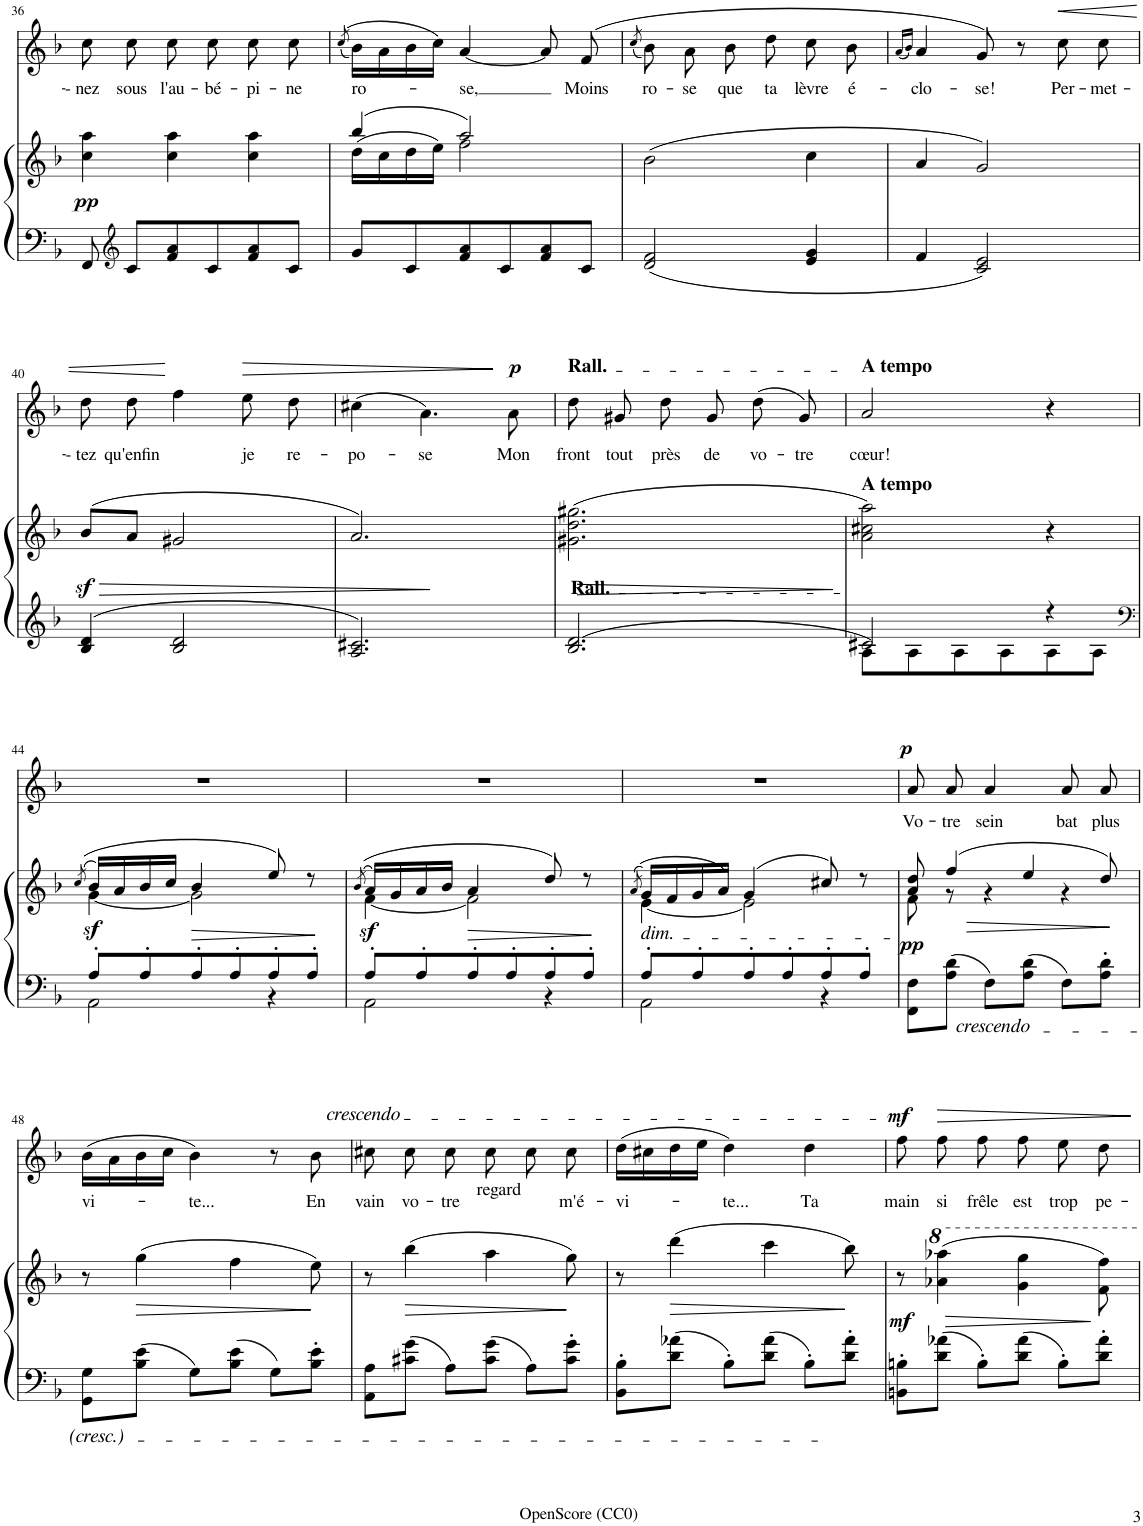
**kern	**kern	**dynam	**kern	**text	**dynam
*part2	*part2	*part2	*part1	*part1	*part1
*staff3	*staff2	*staff2/3	*staff1	*staff1	*staff1
*I"Piano	*	*	*I"Chant	*	*
*I'Pno	*	*	*	*	*
!!LO:PB:g=z
*clefF4	*clefG2	*	*clefG2	*	*
*k[b-]	*k[b-]	*	*k[b-]	*	*
*M3/4	*M3/4	*	*M3/4	*	*
=36	=36	=36	=36	=36	=36
!	!	!LO:DY:b	!	!LO:LY:b	!
8FF/	4cc\ 4aa\	pp	8cc\	-- nez	.
*clefG2	*	*	*	*	*
!	!	!	!	!LO:LY:b	!
8c/L	.	.	8cc\	sous	.
!	!	!	!	!LO:LY:b	!
8f/ 8a/	4cc\ 4aa\	.	8cc\	l'au-	.
!	!	!	!	!LO:LY:b	!
8c/	.	.	8cc\	-bé-	.
!	!	!	!	!LO:LY:b	!
8f/ 8a/	4cc\ 4aa\	.	8cc\	-pi-	.
!	!	!	!	!LO:LY:b	!
8c/J	.	.	8cc\	-ne	.
=37	=37	=37	=37	=37	=37
.	.	.	((>8qcc/	.	.
*	*^	*	*	*	*
!	!	!	!	!	!LO:LY:b	!
8g/L	(4bb-/	(>16dd\LL	.	16b-\LL)	ro-	.
.	.	16cc\	.	16a\	.	.
8c/	.	16dd\	.	16b-\	.	.
.	.	16ee\JJ)	.	16cc\JJ)	.	.
!	!	!	!	!	!LO:LY:b	!
8f/ 8a/	2aa/)	2ff\	.	[4a/	-se,	.
8c/	.	.	.	.	.	.
8f/ 8a/	.	.	.	8a/]	.	.
!	!	!	!	!	!LO:LY:b	!
8c/J	.	.	.	(8f/	Moins	.
*	*v	*v	*	*	*	*
=38	=38	=38	=38	=38	=38
.	.	.	(8qcc/	.	.
!	!	!	!	!LO:LY:b	!
2d/ 2f/	(2b-\	.	8b-\)	ro-	.
!	!	!	!	!LO:LY:b	!
.	.	.	8a\	-se	.
!	!	!	!	!LO:LY:b	!
.	.	.	8b-\	que	.
!	!	!	!	!LO:LY:b	!
.	.	.	8dd\	ta	.
!	!	!	!	!LO:LY:b	!
4e/ 4g/	4cc\	.	8cc\	lèvre	.
!	!	!	!	!LO:LY:b	!
.	.	.	8b-\	é-	.
=39	=39	=39	=39	=39	=39
.	.	.	(16qa/LL	.	.
.	.	.	16qb-/JJ)	.	.
!	!	!	!	!LO:LY:b	!
4f/	4a/	.	4a/	-clo-	.
!	!	!	!	!LO:LY:b	!
2c/ 2e/	2g/)	.	8g/)	-se!	.
.	.	.	8r	.	.
!	!	!	!	!LO:LY:b	!LO:HP:b
.	.	.	8cc\	Per-	<
!	!	!	!	!LO:LY:b	!
.	.	.	8cc\	-met-	.
!!LO:LB:g=z
=40	=40	=40	=40	=40	=40
!	!	!LO:HP:b	!	!LO:LY:b	!
4B-/ 4d/	(>8b-z</L	>	8dd\	-- tez	.
!	!	!	!	!LO:LY:b	!
.	8a/J	.	8dd\	qu'enfin	.
2B-/ 2d/	2g#X/	.	4ff\	.	[
!	!	!	!	!LO:LY:b	!LO:HP:b
.	.	.	8ee\	je	>
!	!	!	!	!LO:LY:b	!
.	.	.	8dd\	re-	.
=41	=41	=41	=41	=41	=41
!	!	!	!	!LO:LY:b	!
2.A/ 2.c#X/	2.a/)	.	(4cc#X\	-po-	.
!	!	!	!	!LO:LY:b	!
.	.	.	4.a\)	-se	.
!	!	!	!	!LO:LY:b	!LO:DY:n=1:a
.	.	.	8a\	Mon	] p
.	.	]	.	.	.
=42	=42	=42	=42	=42	=42
!	!	!	!LO:TX:a:B:t=Rall.	!	!
!	!LO:TX:b:B:t=Rall.	!	!	!	!
!	!	!LO:HP:b	!	!LO:LY:b	!
2.B-/ 2.d/	(2.g#X\ 2.dd\ 2.gg#X\	>	8dd\	front	.
!	!	!	!	!LO:LY:b	!
.	.	.	8g#X/	tout	.
!	!	!	!	!LO:LY:b	!
.	.	.	8dd\	près	.
!	!	!	!	!LO:LY:b	!
.	.	.	8g#/	de	.
!	!	!	!	!LO:LY:b	!
.	.	.	(8dd\	vo-	.
!	!	!	!	!LO:LY:b	!
.	.	.	8g#/)	-tre	.
.	.	]	.	.	.
=43	=43	=43	=43	=43	=43
*^	*	*	*	*	*
!	!	!	!	!LO:TX:a:B:t=A tempo	!	!
!	!	!LO:TX:a:B:t=A tempo	!	!	!	!
!	!	!	!	!	!LO:LY:b	!
2c#X/	8A\L	2a\ 2cc#X\ 2aa\)	.	2a/	cœur!	.
.	8A\	.	.	.	.	.
.	8A\	.	.	.	.	.
.	8A\	.	.	.	.	.
4r	8A\	4r	.	4r	.	.
.	8A\J	.	.	.	.	.
!!LO:LB:g=z
=44	=44	=44	=44	=44	=44	=44
*clefF4	*	*	*	*	*	*
.	.	((>8qcc/	.	.	.	.
*	*	*^	*	*	*	*
!	!	!	!	!LO:DY:b	!	!	!
8A'>/L	2AA\	16b-/LL)	[<4g\	sf	2.r	.	.
.	.	16a/	.	.	.	.	.
8A'>/	.	16b-/	.	.	.	.	.
.	.	16cc/JJ	.	.	.	.	.
!	!	!	!	!LO:HP:b	!	!	!
8A'>/	.	4b-/	2g\]	>	.	.	.
8A'>/	.	.	.	.	.	.	.
8A'>/	4r	8ee/)	.	.	.	.	.
8A'>/J	.	8r	.	]	.	.	.
=45	=45	=45	=45	=45	=45	=45	=45
.	.	((>8qb-/	.	.	.	.	.
!	!	!	!	!LO:DY:b	!	!	!
8A'>/L	2AA\	16a/LL)	[<4f\	sf	2.r	.	.
.	.	16g/	.	.	.	.	.
8A'>/	.	16a/	.	.	.	.	.
.	.	16b-/JJ	.	.	.	.	.
!	!	!	!	!LO:HP:b	!	!	!
8A'>/	.	4a/	2f\]	>	.	.	.
8A'>/	.	.	.	.	.	.	.
8A'>/	4r	8dd/)	.	.	.	.	.
8A'>/J	.	8r	.	]	.	.	.
=46	=46	=46	=46	=46	=46	=46	=46
.	.	((>8qa/	.	.	.	.	.
!	!	!LO:TX:b:i:t=dim.	!	!	!	!	!
8A'>/L	2AA\	16g/LL)	[<4e\	.	2.r	.	.
.	.	16f/	.	.	.	.	.
8A'>/	.	16g/	.	.	.	.	.
.	.	16a/JJ)	.	.	.	.	.
8A'>/	.	(4g/	2e\]	.	.	.	.
8A'>/	.	.	.	.	.	.	.
8A'>/	4r	8cc#X/)	.	.	.	.	.
8A'>/J	.	8r	.	.	.	.	.
*v	*v	*	*	*	*	*	*
=47	=47	=47	=47	=47	=47	=47
!	!	!	!LO:DY:b	!	!LO:LY:b	!LO:DY:a
8FF\ 8F\L	8a/ 8dd/	8f\	pp	8a/	Vo-	p
!LO:TX:b:i:t=crescendo	!	!	!	!	!	!
!	!	!	!LO:HP:b	!	!LO:LY:b	!
8A\ 8d\J	(4ff/	8r	>	8a/	-tre	.
!	!	!	!	!	!LO:LY:b	!
8F\L	.	4r	.	4a/	sein	.
8A\ 8d\J	4ee/	.	.	.	.	.
!	!	!	!	!	!LO:LY:b	!
8F\L	.	4r	.	8a/	bat	.
!	!	!	!	!	!LO:LY:b	!
8A\' 8d\'J	8dd/)	.	.	8a/	plus	.
*	*v	*v	*	*	*	*
.	.	]	.	.	.
!!LO:LB:g=z
=48	=48	=48	=48	=48	=48
!	!	!	!	!LO:LY:b	!
8GG\ 8G\L	8r	.	(16b-\LL	vi-	.
.	.	.	16a\	.	.
!	!	!LO:HP:b	!	!	!
8B-\ 8e\J	(4gg\	>	16b-\	.	.
.	.	.	16cc\JJ	.	.
!	!	!	!	!LO:LY:b	!
8G\L	.	.	4b-\)	-te...	.
8B-\ 8e\J	4ff\	.	.	.	.
8G\L	.	.	8r	.	.
!	!	!	!LO:TX:a:i:t=crescendo	!	!
!	!	!	!	!LO:LY:b	!
8B-\' 8e\'J	8ee\)	]	8b-\	En	.
=49	=49	=49	=49	=49	=49
!	!	!	!	!LO:LY:b	!
8AA\ 8A\L	8r	.	8cc#X\	vain	.
!	!	!LO:HP:b	!	!LO:LY:b	!
8c#X\ 8g\J	(4bb-\	>	8cc#\	vo-	.
!	!	!	!	!LO:LY:b	!
8A\L	.	.	8cc#\	-tre	.
!	!	!	!	!LO:LY:b	!
8c#\ 8g\J	4aa\	.	8cc#\	regard	.
8A\L	.	.	8cc#\	.	.
!	!	!	!	!LO:LY:b	!
8c#\' 8g\'J	8gg\)	]	8cc#\	m'é-	.
=50	=50	=50	=50	=50	=50
!	!	!	!	!LO:LY:b	!
8BB-\' 8B-\'L	8r	.	(16dd\LL	-vi-	.
.	.	.	16cc#X\	.	.
!	!	!LO:HP:b	!	!	!
8d\ 8a-X\J	(4ddd\	>	16dd\	.	.
.	.	.	16ee\JJ	.	.
!	!	!	!	!LO:LY:b	!
8B-'\L	.	.	4dd\)	-te...	.
8d\ 8a-\J	4ccc\	.	.	.	.
!	!	!	!	!LO:LY:b	!
8B-'\L	.	.	4dd\	Ta	.
8d\' 8a-\'J	8bb-\)	]	.	.	.
=51	=51	=51	=51	=51	=51
!	!	!LO:DY:b	!	!LO:LY:b	!LO:DY:a
8BBn\' 8Bn\'L	8r	mf	8ff\	main	mf
!	!	!LO:HP:b	!	!LO:LY:b	!LO:HP:b
8d\ 8a-X\J	(4aa-X\ 4aaa-X\	>	8ff\	si	>
!	!	!	!	!LO:LY:b	!
8B'\L	.	.	8ff\	frêle	.
!	!	!	!	!LO:LY:b	!
8d\ 8a-\J	4gg\ 4ggg\	.	8ff\	est	.
!	!	!	!	!LO:LY:b	!
8B'\L	.	.	8ee\	trop	.
!	!	!	!	!LO:LY:b	!
8d\' 8a-\'J	8ff\ 8fff\)	]	8dd\	pe-	.
.	.	.	.	.	]
=	=	=	=	=	=
*-	*-	*-	*-	*-	*-
